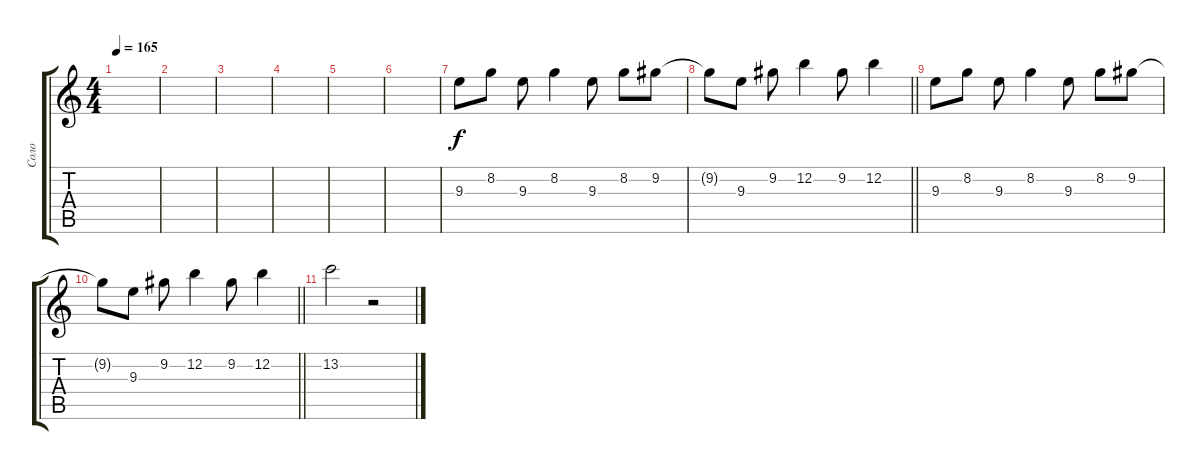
\track ("Соло" "Соло") {instrument overdrivenguitar}
\staff {score tabs}
\tuning (E4 B3 G3 D3 A2 E2) {hide}
\ts (4 4)
\tempo 165
\clef g2
\ks c
|
|
|
|
|
|
9.3.8 8.2.8 9.3.8 8.2.4 9.3.8 8.2.8 9.2.8 |
\barLineRight lightlight
9.2{t}.8 9.3.8 9.2.8 12.2.4 9.2.8 12.2.4 |
9.3.8 8.2.8 9.3.8 8.2.4 9.3.8 8.2.8 9.2.8 |
\barLineRight lightlight
9.2{t}.8 9.3.8 9.2.8 12.2.4 9.2.8 12.2.4 |
13.2.2 r.2
